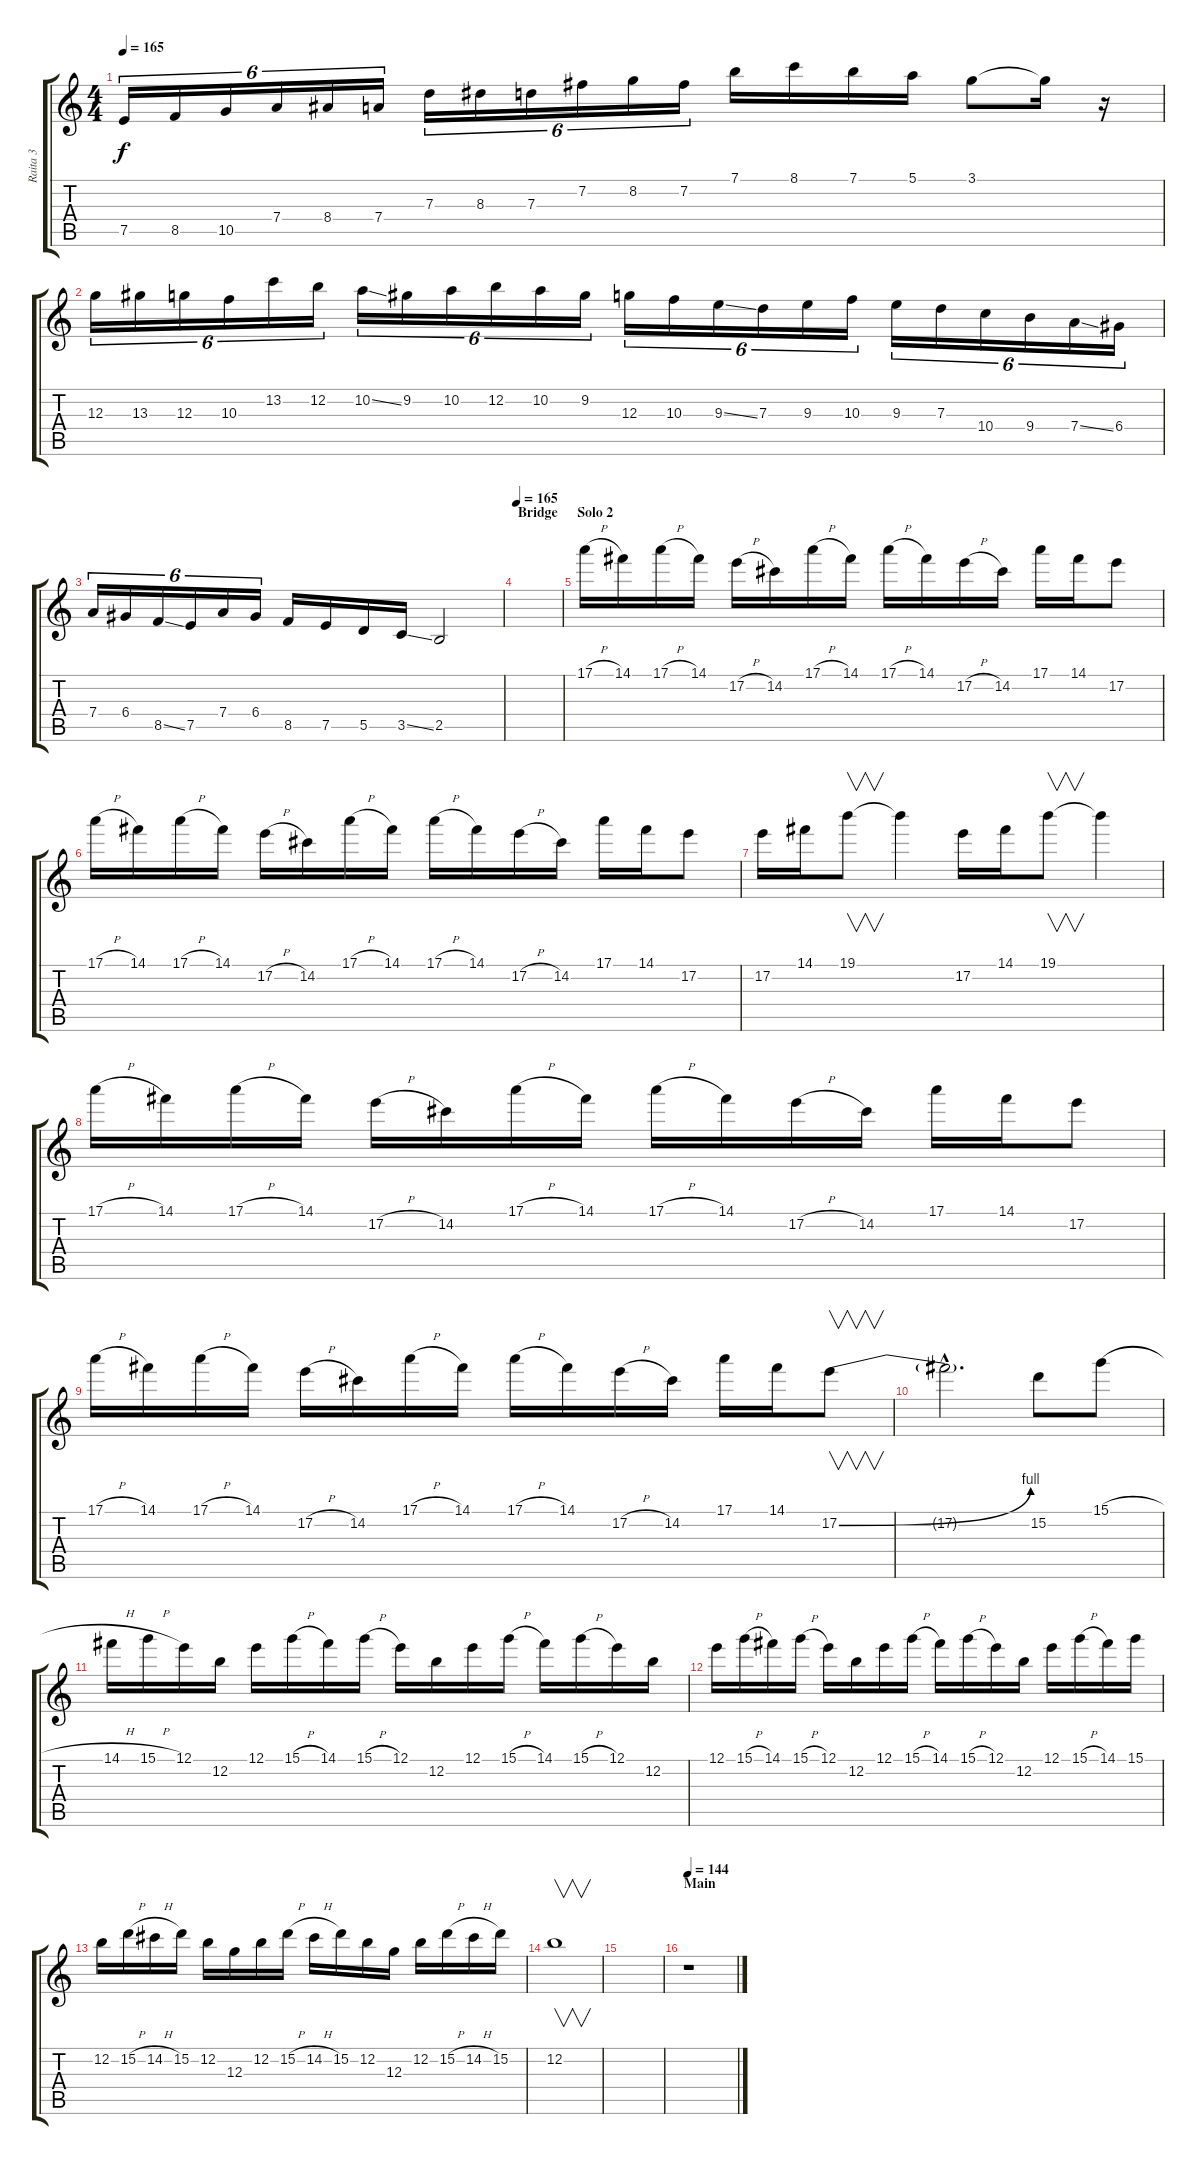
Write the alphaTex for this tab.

\track ("Raita 3" "Raita 3") {instrument overdrivenguitar}
\staff {score tabs}
\tuning (E4 B3 G3 D3 A2 E2) {hide}
\ts (4 4)
\tempo 165
\clef g2
\ks c
7.5.16{tu (6 4) dy f} 8.5.16{tu (6 4)} 10.5.16{tu (6 4)} 7.4.16{tu (6 4)} 8.4.16{tu (6 4)} 7.4.16{tu (6 4)} 7.3.16{tu (6 4)} 8.3.16{tu (6 4)} 7.3.16{tu (6 4)} 7.2.16{tu (6 4)} 8.2.16{tu (6 4)} 7.2.16{tu (6 4)} 7.1.16 8.1.16 7.1.16 5.1.16 3.1.8 3.1{t}.16 r.16 |
12.3.16{tu (6 4)} 13.3.16{tu (6 4)} 12.3.16{tu (6 4)} 10.3.16{tu (6 4)} 13.2.16{tu (6 4)} 12.2.16{tu (6 4)} 10.2{ss}.16{tu (6 4)} 9.2.16{tu (6 4)} 10.2.16{tu (6 4)} 12.2.16{tu (6 4)} 10.2.16{tu (6 4)} 9.2.16{tu (6 4)} 12.3.16{tu (6 4)} 10.3.16{tu (6 4)} 9.3{ss}.16{tu (6 4)} 7.3.16{tu (6 4)} 9.3.16{tu (6 4)} 10.3.16{tu (6 4)} 9.3.16{tu (6 4)} 7.3.16{tu (6 4)} 10.4.16{tu (6 4)} 9.4.16{tu (6 4)} 7.4{ss}.16{tu (6 4)} 6.4.16{tu (6 4)} |
7.4.16{tu (6 4)} 6.4.16{tu (6 4)} 8.5{ss}.16{tu (6 4)} 7.5.16{tu (6 4)} 7.4.16{tu (6 4)} 6.4.16{tu (6 4)} 8.5.16 7.5.16 5.5.16 3.5{ss}.16 2.5.2 |
\section ("" "Bridge")
\tempo 165
|
\section ("" "Solo 2")
17.1{h}.16 14.1.16 17.1{h}.16 14.1.16 17.2{h}.16 14.2.16 17.1{h}.16 14.1.16 17.1{h}.16 14.1.16 17.2{h}.16 14.2.16 17.1.16 14.1.16 17.2.8 |
17.1{h}.16 14.1.16 17.1{h}.16 14.1.16 17.2{h}.16 14.2.16 17.1{h}.16 14.1.16 17.1{h}.16 14.1.16 17.2{h}.16 14.2.16 17.1.16 14.1.16 17.2.8 |
17.2.16 14.1.16 19.1.8{v} 19.1{t}.4 17.2.16 14.1.16 19.1.8{v} 19.1{t}.4 |
17.1{h}.16 14.1.16 17.1{h}.16 14.1.16 17.2{h}.16 14.2.16 17.1{h}.16 14.1.16 17.1{h}.16 14.1.16 17.2{h}.16 14.2.16 17.1.16 14.1.16 17.2.8 |
17.1{h}.16 14.1.16 17.1{h}.16 14.1.16 17.2{h}.16 14.2.16 17.1{h}.16 14.1.16 17.1{h}.16 14.1.16 17.2{h}.16 14.2.16 17.1.16 14.1.16 17.2{be (bend 0 0 60 4)}.8{v} |
17.2{hac t}.2{d} 15.2.8 15.1{h}.8 |
14.1{h}.16 15.1{h}.16 12.1.16 12.2.16 12.1.16 15.1{h}.16 14.1.16 15.1{h}.16 12.1.16 12.2.16 12.1.16 15.1{h}.16 14.1.16 15.1{h}.16 12.1.16 12.2.16 |
12.1.16 15.1{h}.16 14.1.16 15.1{h}.16 12.1.16 12.2.16 12.1.16 15.1{h}.16 14.1.16 15.1{h}.16 12.1.16 12.2.16 12.1.16 15.1{h}.16 14.1.16 15.1.16 |
12.2.16 15.2{h}.16 14.2{h}.16 15.2.16 12.2.16 12.3.16 12.2.16 15.2{h}.16 14.2{h}.16 15.2.16 12.2.16 12.3.16 12.2.16 15.2{h}.16 14.2{h}.16 15.2.16 |
12.2.1{v} |
|
\section ("" "Main")
\tempo 144
r.1
